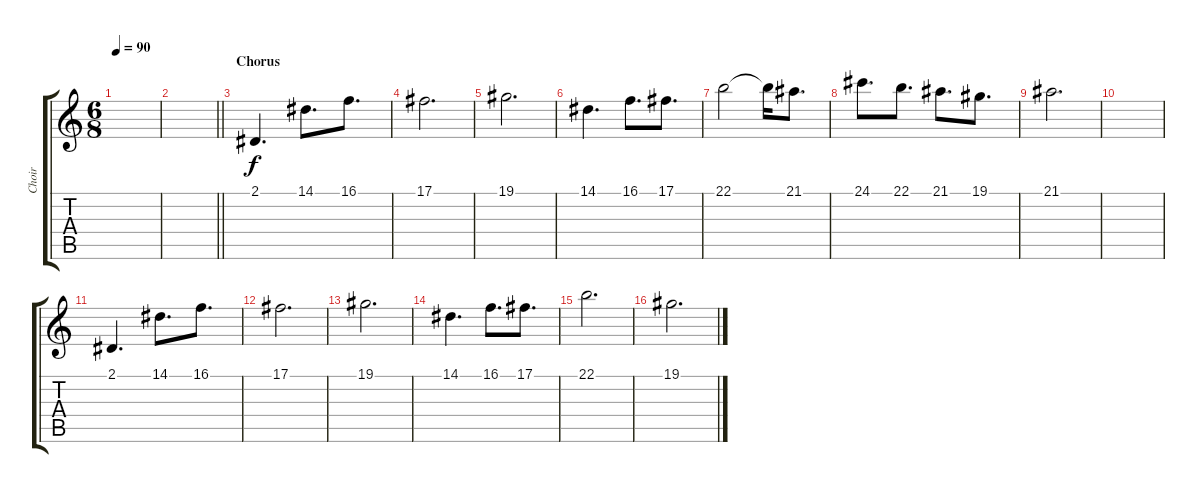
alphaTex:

\track ("Choir" "Choir") {instrument choiraahs}
\staff {score tabs}
\tuning (Db4 Ab3 E3 B2 Gb2 B1) {hide}
\ts (6 8)
\tempo 90
\clef g2
\ks c
|
\barLineRight lightlight
|
\section ("" "Chorus")
2.1.4{d} 14.1.8{d} 16.1.8{d} |
17.1.2{d} |
19.1.2{d} |
14.1.4{d} 16.1.8{d} 17.1.8{d} |
22.1.2 22.1{t}.16 21.1.8{d} |
24.1.8{d} 22.1.8{d} 21.1.8{d} 19.1.8{d} |
21.1.2{d} |
|
2.1.4{d} 14.1.8{d} 16.1.8{d} |
17.1.2{d} |
19.1.2{d} |
14.1.4{d} 16.1.8{d} 17.1.8{d} |
22.1.2{d} |
19.1.2{d}
